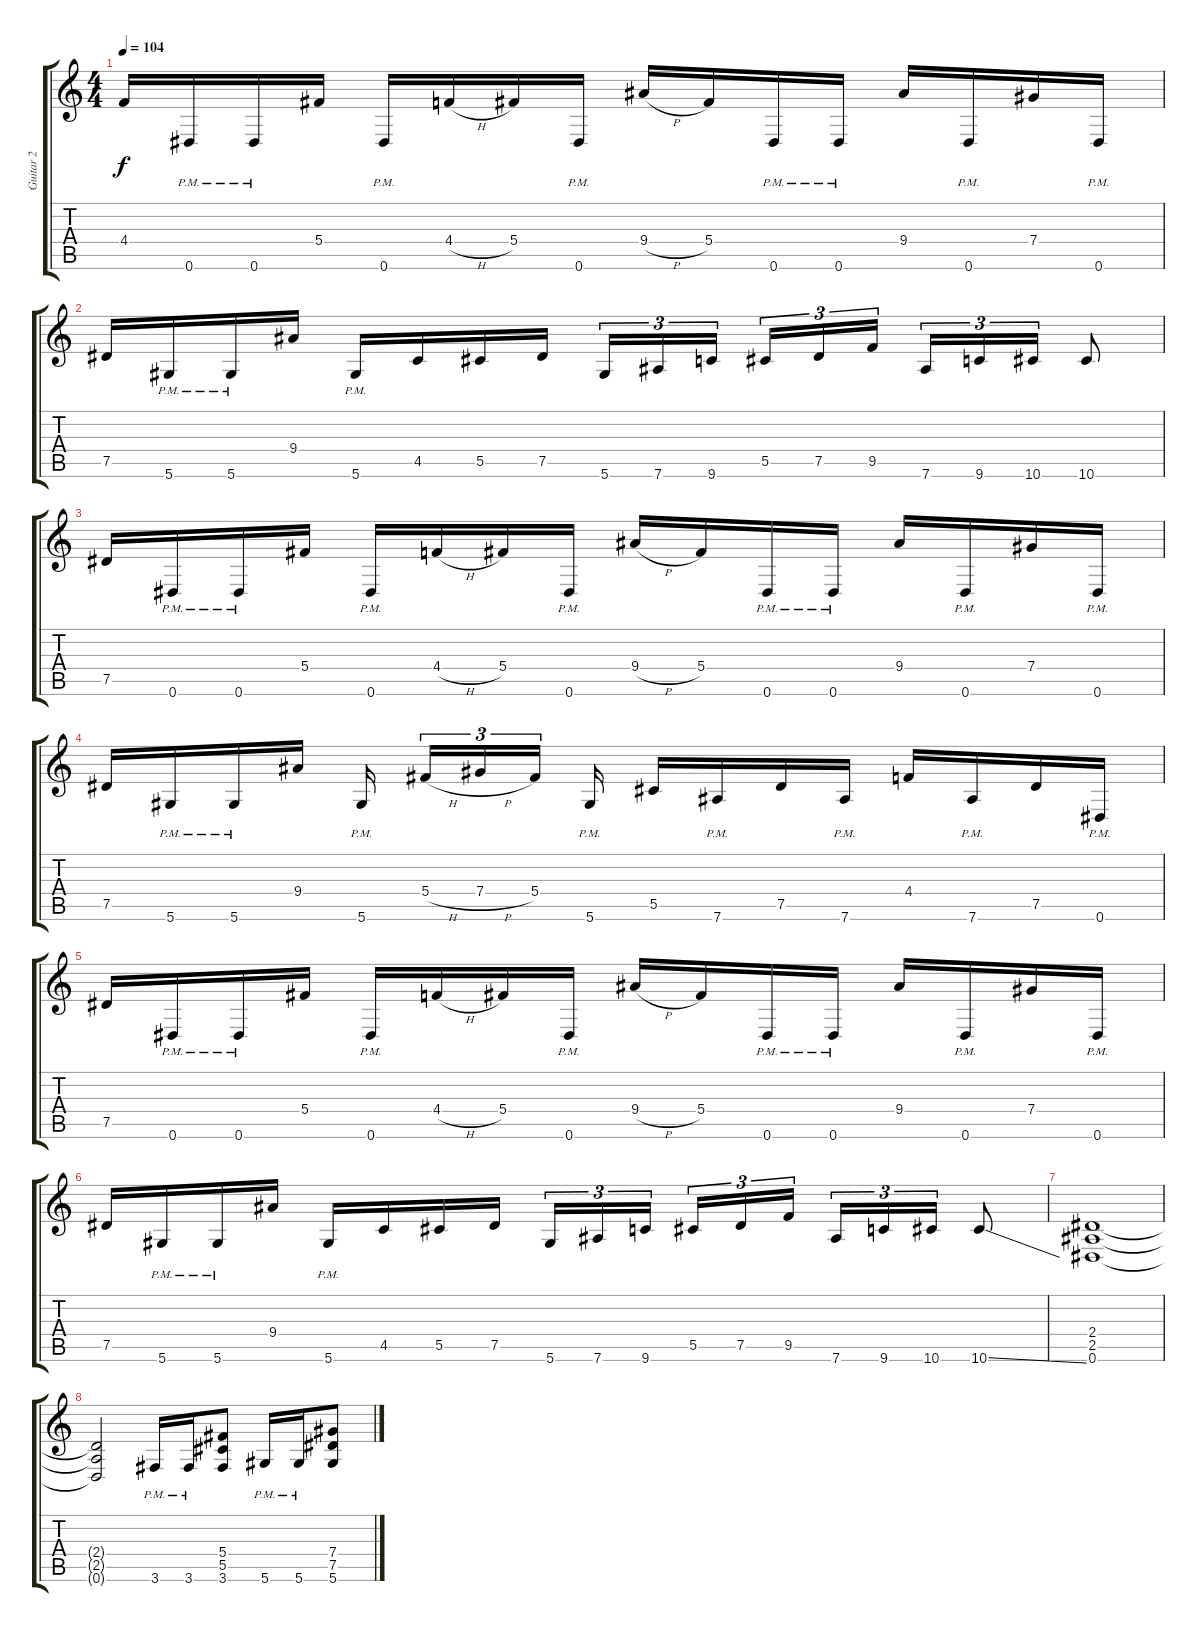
\track ("Guitar 2" "Guitar 2") {instrument distortionguitar}
\staff {score tabs}
\tuning (Eb4 Bb3 Gb3 Db3 Ab2 Eb2) {hide}
\ts (4 4)
\tempo 104
\clef g2
\ks c
4.4.16{dy f} 0.6{pm}.16 0.6{pm}.16 5.4.16 0.6{pm}.16 4.4{h}.16 5.4.16 0.6{pm}.16 9.4{h}.16 5.4.16 0.6{pm}.16 0.6{pm}.16 9.4.16 0.6{pm}.16 7.4.16 0.6{pm}.16 |
7.5.16 5.6{pm}.16 5.6{pm}.16 9.4.16 5.6{pm}.16 4.5.16 5.5.16 7.5.16 5.6.16{tu (3 2)} 7.6.16{tu (3 2)} 9.6.16{tu (3 2)} 5.5.16{tu (3 2)} 7.5.16{tu (3 2)} 9.5.16{tu (3 2)} 7.6.16{tu (3 2)} 9.6.16{tu (3 2)} 10.6.16{tu (3 2)} 10.6.8 |
7.5.16 0.6{pm}.16 0.6{pm}.16 5.4.16 0.6{pm}.16 4.4{h}.16 5.4.16 0.6{pm}.16 9.4{h}.16 5.4.16 0.6{pm}.16 0.6{pm}.16 9.4.16 0.6{pm}.16 7.4.16 0.6{pm}.16 |
7.5.16 5.6{pm}.16 5.6{pm}.16 9.4.16 5.6{pm}.16 5.4{h}.16{tu (3 2)} 7.4{h}.16{tu (3 2)} 5.4.16{tu (3 2)} 5.6{pm}.16 5.5.16 7.6{pm}.16 7.5.16 7.6{pm}.16 4.4.16 7.6{pm}.16 7.5.16 0.6{pm}.16 |
7.5.16 0.6{pm}.16 0.6{pm}.16 5.4.16 0.6{pm}.16 4.4{h}.16 5.4.16 0.6{pm}.16 9.4{h}.16 5.4.16 0.6{pm}.16 0.6{pm}.16 9.4.16 0.6{pm}.16 7.4.16 0.6{pm}.16 |
7.5.16 5.6{pm}.16 5.6{pm}.16 9.4.16 5.6{pm}.16 4.5.16 5.5.16 7.5.16 5.6.16{tu (3 2)} 7.6.16{tu (3 2)} 9.6.16{tu (3 2)} 5.5.16{tu (3 2)} 7.5.16{tu (3 2)} 9.5.16{tu (3 2)} 7.6.16{tu (3 2)} 9.6.16{tu (3 2)} 10.6.16{tu (3 2)} 10.6{ss}.8 |
(2.4 2.5 0.6).1 |
(2.4{t} 2.5{t} 0.6{t}).2 3.6{pm}.16 3.6{pm}.16 (5.4 5.5 3.6).8 5.6{pm}.16 5.6{pm}.16 (7.4 7.5 5.6).8
